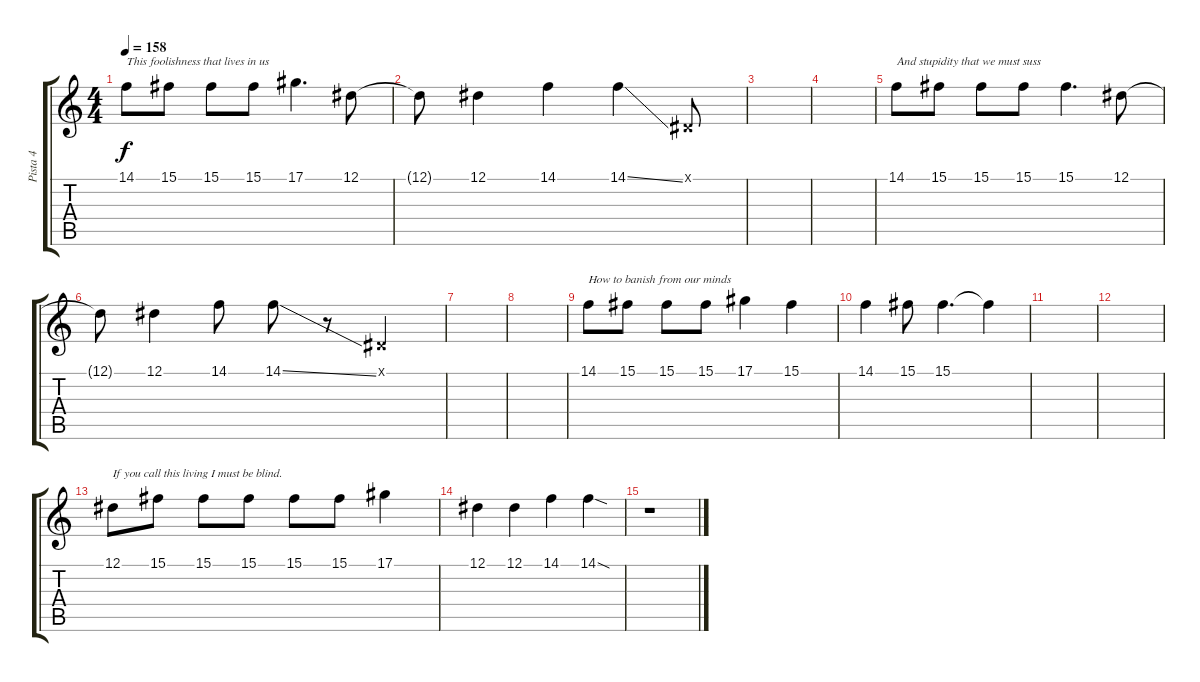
\track ("Pista 4" "Pista 4") {instrument lead6voice}
\staff {score tabs}
\tuning (Eb4 Bb3 Gb3 Db3 Ab2 Eb2) {hide}
\ts (4 4)
\tempo 158
\clef g2
\ks c
14.1.8{txt "This foolishness that lives in us" dy f} 15.1.8 15.1.8 15.1.8 17.1.4{d} 12.1.8 |
12.1{t}.8 12.1.4 14.1.4 14.1{ss}.4 0.1{x}.8 |
|
|
14.1.8{txt "And stupidity that we must suss"} 15.1.8 15.1.8 15.1.8 15.1.4{d} 12.1.8 |
12.1{t}.8 12.1.4 14.1.8 14.1{ss}.8 r.8 0.1{x}.4 |
|
|
14.1.8{txt "How to banish from our minds"} 15.1.8 15.1.8 15.1.8 17.1.4 15.1.4 |
14.1.4 15.1.8 15.1.4{d} 15.1{t}.4 |
|
|
12.1.8{txt "If you call this living I must be blind."} 15.1.8 15.1.8 15.1.8 15.1.8 15.1.8 17.1.4 |
12.1.4 12.1.4 14.1.4 14.1{sod}.4 |
r.1
